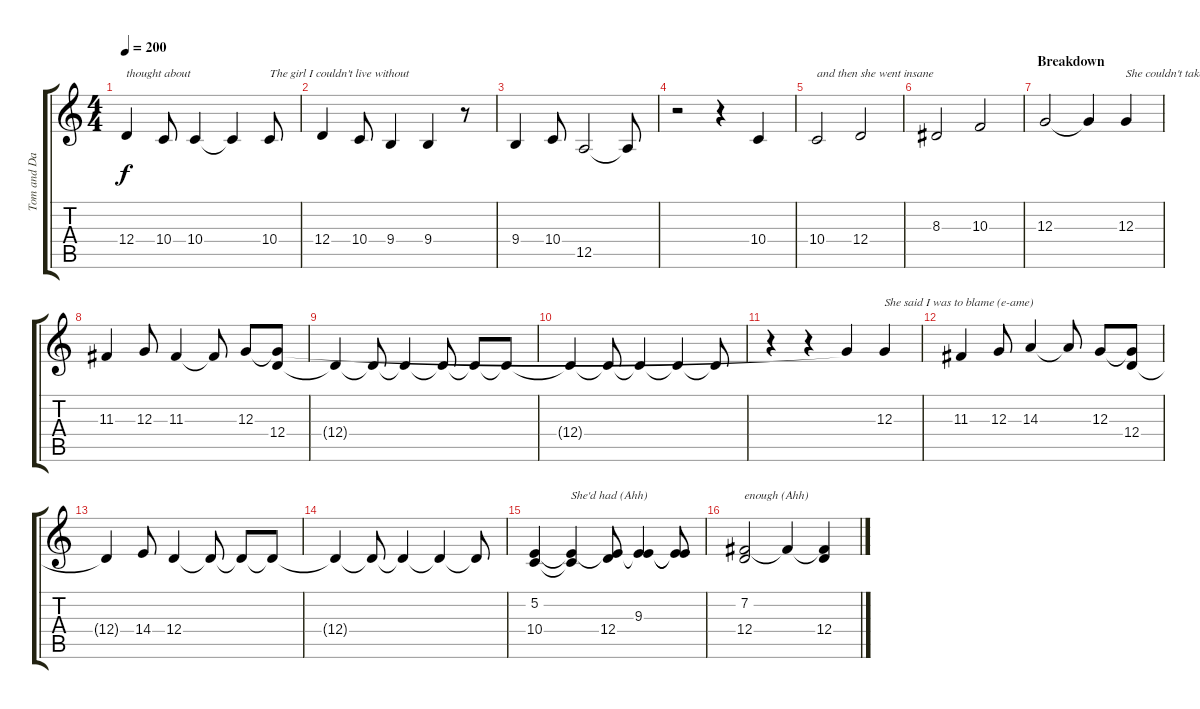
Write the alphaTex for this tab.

\track ("Tom and Danny (Vocals with Harmonies)" "Tom and Da") {instrument clarinet}
\staff {score tabs}
\tuning (E4 B3 G3 D3 A2 E2) {hide}
\ts (4 4)
\tempo 200
\clef g2
\ks c
12.4.4{txt "thought about" dy f} 10.4.8 10.4.4 10.4{t}.4 10.4.8{txt "The girl I couldn't live without"} |
12.4.4 10.4.8 9.4.4 9.4.4 r.8 |
9.4.4 10.4.8 12.5.2 12.5{t}.8 |
r.2 r.4 10.4.4 |
10.4.2{txt "and then she went insane"} 12.4.2 |
8.3.2 10.3.2 |
\section ("" "Breakdown")
12.3.2 12.3{t}.4 12.3.4{txt "She couldn't take the fame"} |
11.3.4 12.3.8 11.3.4 11.3{t}.8 12.3.8 (12.3{t} 12.4).8 |
12.4{t}.4 12.4{t}.8 12.4{t}.4 12.4{t}.8 12.4{t}.8 12.4{t}.8 |
12.4{t}.4 12.4{t}.8 12.4{t}.4 12.4{t}.4 12.4{t}.8 |
r.4 r.4 12.3{t}.4 12.3.4{txt "She said I was to blame (e-ame)"} |
11.3.4 12.3.8 14.3.4 14.3{t}.8 12.3.8 (12.3{t} 12.4).8 |
12.4{t}.4 14.4.8 12.4.4 12.4{t}.8 12.4{t}.8 12.4{t}.8 |
12.4{t}.4 12.4{t}.8 12.4{t}.4 12.4{t}.4 12.4{t}.8 |
(5.2 10.4).4 (5.2{t} 10.4{t}).4{txt "She'd had (Ahh)"} (5.2{t} 12.4).8 (5.2{t} 9.3).4 (5.2{t} 9.3{t}).8 |
(7.2 12.4).2{txt "enough (Ahh)"} 7.2{t}.4 (7.2{t} 12.4).4
